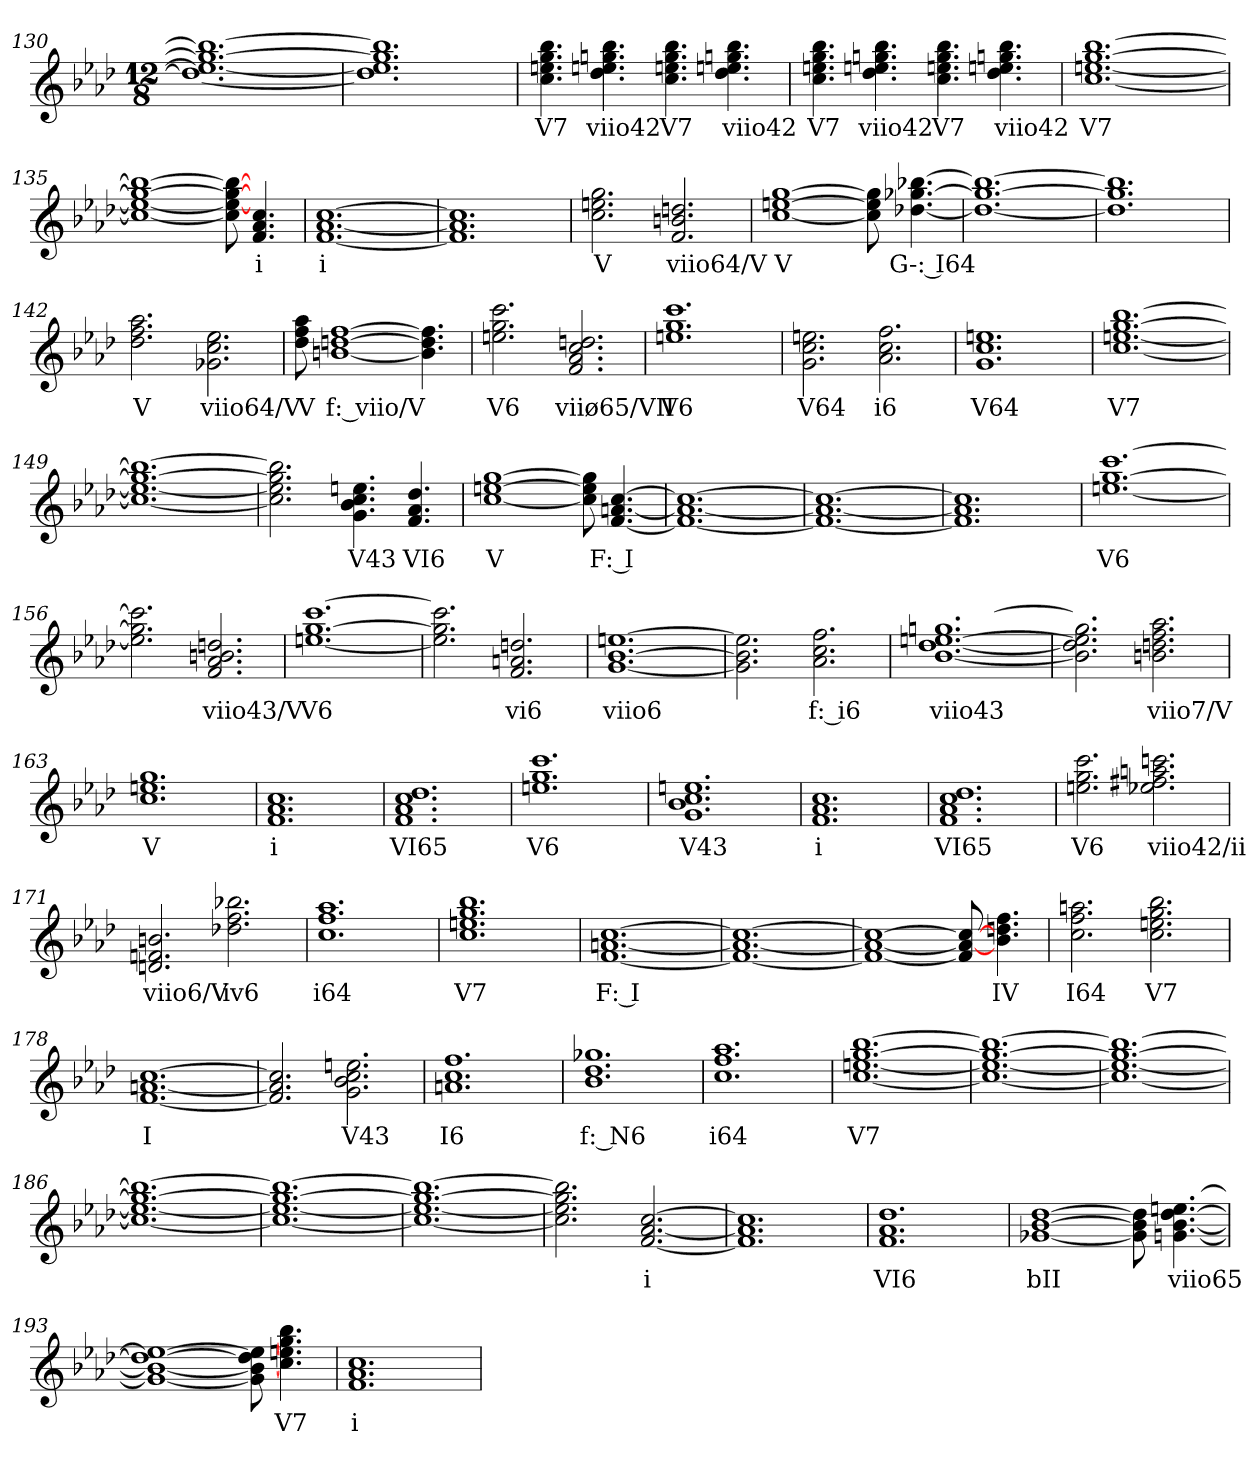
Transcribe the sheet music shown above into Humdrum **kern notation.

**kern	**text
*part1	*part1
*staff1	*staff1
*k[b-e-a-d-]	*
*f:	*
*M12/8	*
=130	=130
1.dd-_ 1.ee_ 1.gg_ 1.bb-_	.
=131	=131
1.dd-] 1.ee] 1.gg] 1.bb-]	.
=132	=132
4.cc 4.een 4.gg 4.bb-	V7
4.dd- 4.een 4.ggn 4.bb-	viio42
4.cc 4.een 4.gg 4.bb-	V7
4.dd- 4.een 4.ggn 4.bb-	viio42
=133	=133
4.cc 4.een 4.gg 4.bb-	V7
4.dd- 4.een 4.ggn 4.bb-	viio42
4.cc 4.een 4.gg 4.bb-	V7
4.dd- 4.een 4.ggn 4.bb-	viio42
=134	=134
[1.cc [1.een [1.gg [1.bb-	V7
=135	=135
1cc_ 1ee_ 1gg_ 1bb-_	.
8cc] 8ee_ 8gg_ 8bb-_	.
4.f 4.a- 4.cc	i
=136	=136
[1.f [1.a- [1.cc	i
=137	=137
1.f] 1.a-] 1.cc]	.
=138	=138
2.cc 2.een 2.gg	V
2.f 2.bn 2.ddn	viio64/V
=139	=139
[1cc [1een [1gg	V
8cc] 8ee] 8gg]	.
[4.dd-X [4.gg-X [4.bb-X	G-: I64
=140	=140
1.dd-_ 1.gg-_ 1.bb-_	.
=141	=141
1.dd-] 1.gg-] 1.bb-]	.
=142	=142
2.dd- 2.ff 2.aa-	V
2.g-X 2.cc 2.ee-	viio64/V
=143	=143
8dd- 8ff 8aa-	V
[1bn [1ddn [1ff	f: viio/V
4.b] 4.dd] 4.ff]	.
=144	=144
2.een 2.gg 2.ccc	V6
2.f 2.a- 2.cc 2.ddn	viiø65/VII
=145	=145
1.een 1.gg 1.ccc	V6
=146	=146
2.g 2.cc 2.een	V64
2.a- 2.cc 2.ff	i6
=147	=147
1.g 1.cc 1.een	V64
=148	=148
[1.cc [1.een [1.gg [1.bb-	V7
=149	=149
1.cc_ 1.ee_ 1.gg_ 1.bb-_	.
=150	=150
2.cc] 2.ee] 2.gg] 2.bb-]	.
4.g 4.b- 4.cc 4.een	V43
4.f 4.a- 4.dd-	VI6
=151	=151
[1cc [1een [1gg	V
8cc] 8ee] 8gg]	.
[4.f [4.an [4.cc	F: I
=152	=152
1.f_ 1.a_ 1.cc_	.
=153	=153
1.f_ 1.a_ 1.cc_	.
=154	=154
1.f] 1.a] 1.cc]	.
=155	=155
[1.een [1.gg [1.ccc	V6
=156	=156
2.ee] 2.gg] 2.ccc]	.
2.f 2.a- 2.bn 2.ddn	viio43/V
=157	=157
[1.een [1.gg [1.ccc	V6
=158	=158
2.ee] 2.gg] 2.ccc]	.
2.f 2.an 2.ddn	vi6
=159	=159
[1.g [1.b- [1.een	viio6
=160	=160
2.g] 2.b-] 2.ee]	.
2.a- 2.cc 2.ff	f: i6
=161	=161
[1.b- [1.dd- [1.een [1.ggn	viio43
=162	=162
2.b-] 2.dd-] 2.ee] 2.gg]	.
2.bn 2.ddn 2.ff 2.aa-	viio7/V
=163	=163
1.cc 1.een 1.gg	V
=164	=164
1.f 1.a- 1.cc	i
=165	=165
1.f 1.a- 1.cc 1.dd-	VI65
=166	=166
1.een 1.gg 1.ccc	V6
=167	=167
1.g 1.b- 1.cc 1.een	V43
=168	=168
1.f 1.a- 1.cc	i
=169	=169
1.f 1.a- 1.cc 1.dd-	VI65
=170	=170
2.een 2.gg 2.ccc	V6
2.ee-X 2.ff#X 2.aan 2.cccn	viio42/ii
=171	=171
2.dn 2.fn 2.bn	viio6/V
2.dd-X 2.ff 2.bb-X	iv6
=172	=172
1.cc 1.ff 1.aa-	i64
=173	=173
1.cc 1.een 1.gg 1.bb-	V7
=174	=174
[1.f [1.an [1.cc	F: I
=175	=175
1.f_ 1.a_ 1.cc_	.
=176	=176
1f_ 1a_ 1cc_	.
8f] 8a_ 8cc_	.
4.b- 4.ddn 4.ff	IV
=177	=177
2.cc 2.ff 2.aan	I64
2.cc 2.een 2.gg 2.bb-	V7
=178	=178
[1.f [1.an [1.cc	I
=179	=179
2.f] 2.a] 2.cc]	.
2.g 2.b- 2.cc 2.een	V43
=180	=180
1.an 1.cc 1.ff	I6
=181	=181
1.b- 1.dd- 1.gg-X	f: N6
=182	=182
1.cc 1.ff 1.aa-	i64
=183	=183
[1.cc [1.een [1.gg [1.bb-	V7
=184	=184
1.cc_ 1.ee_ 1.gg_ 1.bb-_	.
=185	=185
1.cc_ 1.ee_ 1.gg_ 1.bb-_	.
=186	=186
1.cc_ 1.ee_ 1.gg_ 1.bb-_	.
=187	=187
1.cc_ 1.ee_ 1.gg_ 1.bb-_	.
=188	=188
1.cc_ 1.ee_ 1.gg_ 1.bb-_	.
=189	=189
2.cc] 2.ee] 2.gg] 2.bb-]	.
[2.f [2.a- [2.cc	i
=190	=190
1.f] 1.a-] 1.cc]	.
=191	=191
1.f 1.a- 1.dd-	VI6
=192	=192
[1g-X [1b- [1dd-	bII
8g-] 8b-] 8dd-]	.
[4.gn [4.b- [4.dd- [4.een	viio65
=193	=193
1g_ 1b-_ 1dd-_ 1ee_	.
8g] 8b-_ 8dd-_ 8ee_	.
4.cc 4.een 4.gg 4.bb-	V7
=194	=194
1.f 1.a- 1.cc	i
=	=
*-	*-
